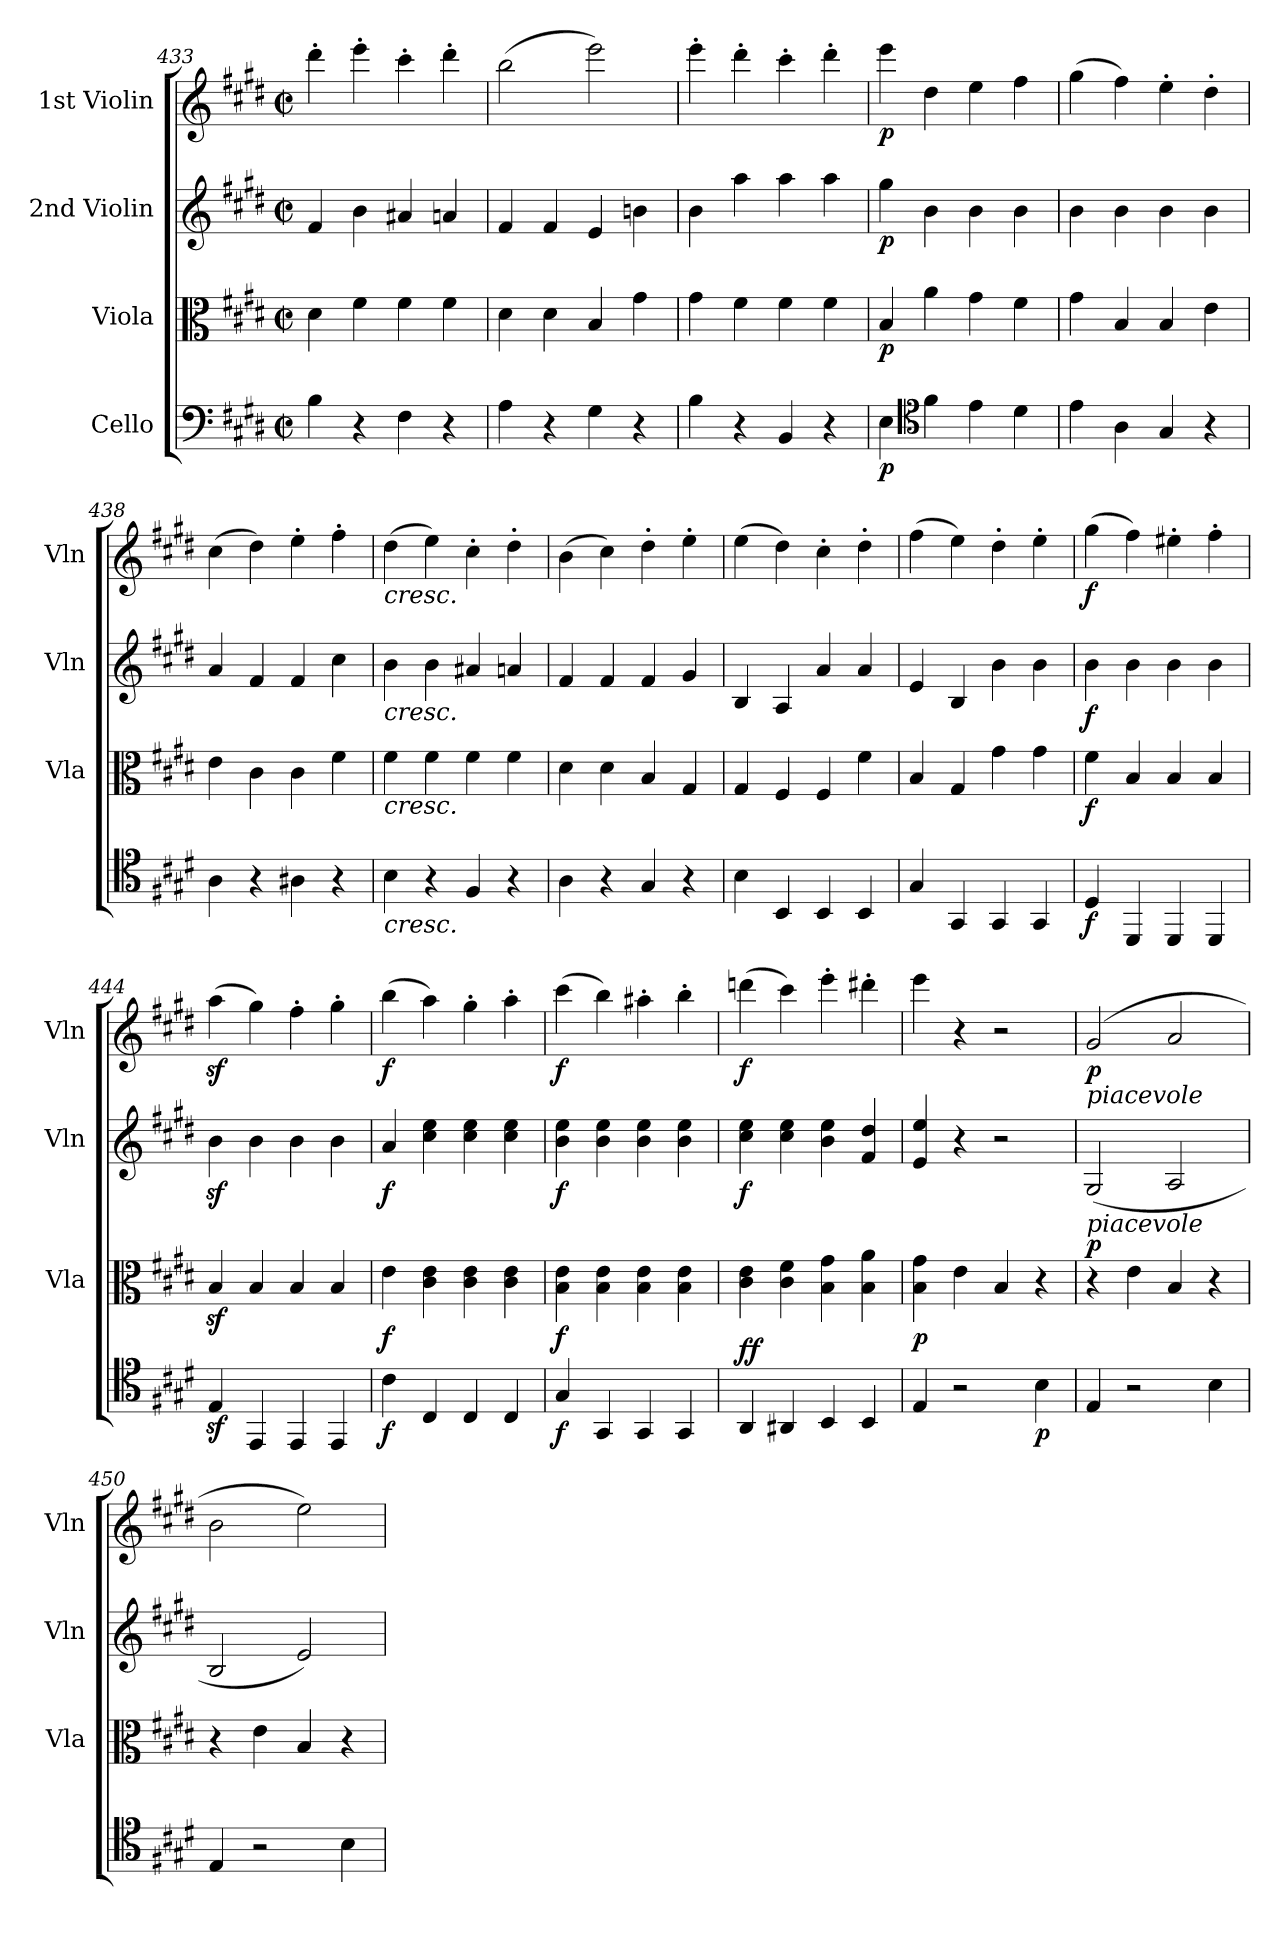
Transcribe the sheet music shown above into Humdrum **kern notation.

**kern	**dynam	**kern	**dynam	**kern	**dynam	**kern	**dynam
*part4	*part4	*part3	*part3	*part2	*part2	*part1	*part1
*staff4	*staff4	*staff3	*staff3	*staff2	*staff2	*staff1	*staff1
*I"Cello	*	*I"Viola	*	*I"2nd Violin	*	*I"1st Violin	*
*	*	*I'Vla	*	*I'Vln	*	*I'Vln	*
*clefF4	*	*clefC3	*	*clefG2	*	*clefG2	*
*k[f#c#g#d#]	*	*k[f#c#g#d#]	*	*k[f#c#g#d#]	*	*k[f#c#g#d#]	*
*E:	*	*E:	*	*E:	*	*E:	*
*M2/2	*	*M2/2	*	*M2/2	*	*M2/2	*
*met(c|)	*	*met(c|)	*	*met(c|)	*	*met(c|)	*
=433	=433	=433	=433	=433	=433	=433	=433
4B	.	4d#	.	4f#	.	4ddd#'	.
4r	.	4f#	.	4b	.	4eee'	.
4F#	.	4f#	.	4a#X	.	4ccc#'	.
4r	.	4f#	.	4an	.	4ddd#'	.
=434	=434	=434	=434	=434	=434	=434	=434
4A	.	4d#	.	4f#	.	(2bb	.
4r	.	4d#	.	4f#	.	.	.
4G#	.	4B	.	4e	.	2eee)	.
4r	.	4g#	.	4bn	.	.	.
=435	=435	=435	=435	=435	=435	=435	=435
4B	.	4g#	.	4b	.	4eee'	.
4r	.	4f#	.	4aa	.	4ddd#'	.
4BB	.	4f#	.	4aa	.	4ccc#'	.
4r	.	4f#	.	4aa	.	4ddd#'	.
=436	=436	=436	=436	=436	=436	=436	=436
4E	p	4B	p	4gg#	p	4eee	p
*clefC4	*	*	*	*	*	*	*
4f#	.	4a	.	4b	.	4dd#	.
4e	.	4g#	.	4b	.	4ee	.
4d#	.	4f#	.	4b	.	4ff#	.
=437	=437	=437	=437	=437	=437	=437	=437
4e	.	4g#	.	4b	.	(4gg#	.
4A	.	4B	.	4b	.	4ff#)	.
4G#	.	4B	.	4b	.	4ee'	.
4r	.	4e	.	4b	.	4dd#'	.
=438	=438	=438	=438	=438	=438	=438	=438
4A	.	4e	.	4a	.	(4cc#	.
4r	.	4c#	.	4f#	.	4dd#)	.
4A#X	.	4c#	.	4f#	.	4ee'	.
4r	.	4f#	.	4cc#	.	4ff#'	.
=439	=439	=439	=439	=439	=439	=439	=439
!	!	!	!	!	!	!LO:TX:b:i:t=cresc.	!
!	!	!	!	!LO:TX:b:i:t=cresc.	!	!	!
!	!	!LO:TX:b:i:t=cresc.	!	!	!	!	!
!LO:TX:b:i:t=cresc.	!	!	!	!	!	!	!
4B	.	4f#	.	4b	.	(4dd#	.
4r	.	4f#	.	4b	.	4ee)	.
4F#	.	4f#	.	4a#X	.	4cc#'	.
4r	.	4f#	.	4an	.	4dd#'	.
=440	=440	=440	=440	=440	=440	=440	=440
4A	.	4d#	.	4f#	.	(4b	.
4r	.	4d#	.	4f#	.	4cc#)	.
4G#	.	4B	.	4f#	.	4dd#'	.
4r	.	4G#	.	4g#	.	4ee'	.
=441	=441	=441	=441	=441	=441	=441	=441
4B	.	4G#	.	4B	.	(4ee	.
4BB	.	4F#	.	4A	.	4dd#)	.
4BB	.	4F#	.	4a	.	4cc#'	.
4BB	.	4f#	.	4a	.	4dd#'	.
=442	=442	=442	=442	=442	=442	=442	=442
4G#	.	4B	.	4e	.	(4ff#	.
4GG#	.	4G#	.	4B	.	4ee)	.
4GG#	.	4g#	.	4b	.	4dd#'	.
4GG#	.	4g#	.	4b	.	4ee'	.
=443	=443	=443	=443	=443	=443	=443	=443
4D#	f	4f#	f	4b	f	(4gg#	f
4DD#	.	4B	.	4b	.	4ff#)	.
4DD#	.	4B	.	4b	.	4ee#X'	.
4DD#	.	4B	.	4b	.	4ff#'	.
=444	=444	=444	=444	=444	=444	=444	=444
4Ez	.	4Bz	.	4bz	.	(4aaz	.
4EE	.	4B	.	4b	.	4gg#)	.
4EE	.	4B	.	4b	.	4ff#'	.
4EE	.	4B	.	4b	.	4gg#'	.
=445	=445	=445	=445	=445	=445	=445	=445
4c#	f	4e	f	4a	f	(4bb	f
4C#	.	4c# 4e	.	4cc# 4ee	.	4aa)	.
4C#	.	4c# 4e	.	4cc# 4ee	.	4gg#'	.
4C#	.	4c# 4e	.	4cc# 4ee	.	4aa'	.
=446	=446	=446	=446	=446	=446	=446	=446
4G#	f	4B 4e	f	4b 4ee	f	(4ccc#	f
4GG#	.	4B 4e	.	4b 4ee	.	4bb)	.
4GG#	.	4B 4e	.	4b 4ee	.	4aa#X'	.
4GG#	.	4B 4e	.	4b 4ee	.	4bb'	.
=447	=447	=447	=447	=447	=447	=447	=447
!	!LO:DY:a	!	!	!	!	!	!
4AA	ff	4c# 4e	.	4cc# 4ee	f	(4dddn	f
4AA#X	.	4c# 4f#	.	4cc# 4ee	.	4ccc#)	.
4BB	.	4B 4g#	.	4b 4ee	.	4eee'	.
4BB	.	4B 4a	.	4f# 4dd#	.	4ddd#X'	.
=448	=448	=448	=448	=448	=448	=448	=448
4E	.	4B 4g#	p	4e 4ee	.	4eee	.
2r	.	4e	.	4r	.	4r	.
.	.	4B	.	2r	.	2r	.
4B	p	4r	.	.	.	.	.
=449	=449	=449	=449	=449	=449	=449	=449
!	!	!	!	!	!	!LO:TX:b:i:t=piacevole	!
!	!	!	!	!LO:TX:b:i:t=piacevole	!	!	!
!	!	!	!LO:DY:a	!	!	!	!
4E	.	4r	p	(2G#	.	(2g#	p
2r	.	4e	.	.	.	.	.
.	.	4B	.	2A	.	2a	.
4B	.	4r	.	.	.	.	.
=450	=450	=450	=450	=450	=450	=450	=450
4E	.	4r	.	2B	.	2b	.
2r	.	4e	.	.	.	.	.
.	.	4B	.	2e)	.	2ee)	.
4B	.	4r	.	.	.	.	.
=	=	=	=	=	=	=	=
*-	*-	*-	*-	*-	*-	*-	*-
